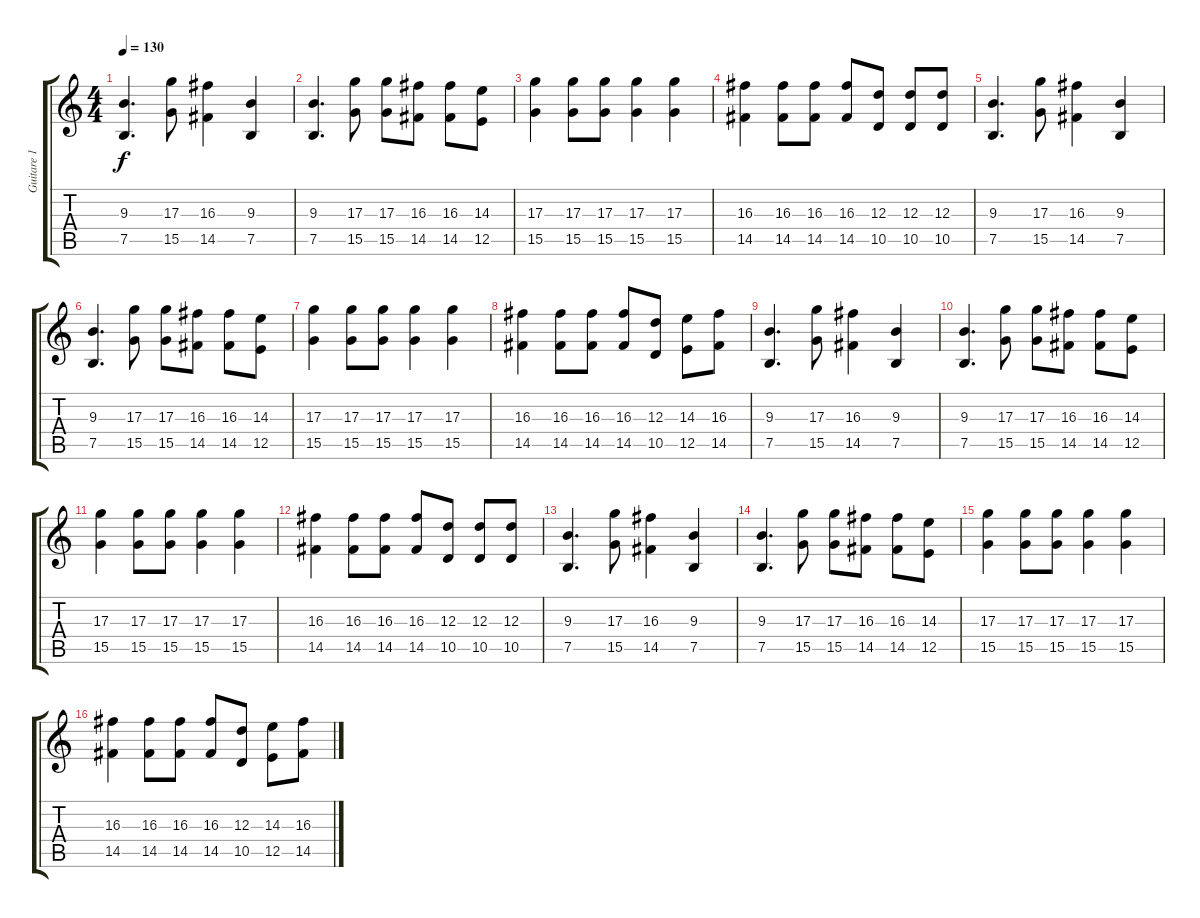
\track ("Guitare 1" "Guitare 1") {instrument distortionguitar}
\staff {score tabs}
\tuning (B3 Gb3 D3 A2 E2 B1) {hide}
\ts (4 4)
\tempo 130
\clef g2
\ks c
(9.3 7.5).4{d dy f} (17.3 15.5).8 (16.3 14.5).4 (9.3 7.5).4 |
(9.3 7.5).4{d} (17.3 15.5).8 (17.3 15.5).8 (16.3 14.5).8 (16.3 14.5).8 (14.3 12.5).8 |
(17.3 15.5).4 (17.3 15.5).8 (17.3 15.5).8 (17.3 15.5).4 (17.3 15.5).4 |
(16.3 14.5).4 (16.3 14.5).8 (16.3 14.5).8 (16.3 14.5).8 (12.3 10.5).8 (12.3 10.5).8 (12.3 10.5).8 |
(9.3 7.5).4{d} (17.3 15.5).8 (16.3 14.5).4 (9.3 7.5).4 |
(9.3 7.5).4{d} (17.3 15.5).8 (17.3 15.5).8 (16.3 14.5).8 (16.3 14.5).8 (14.3 12.5).8 |
(17.3 15.5).4 (17.3 15.5).8 (17.3 15.5).8 (17.3 15.5).4 (17.3 15.5).4 |
(16.3 14.5).4 (16.3 14.5).8 (16.3 14.5).8 (16.3 14.5).8 (12.3 10.5).8 (14.3 12.5).8 (16.3 14.5).8 |
(9.3 7.5).4{d} (17.3 15.5).8 (16.3 14.5).4 (9.3 7.5).4 |
(9.3 7.5).4{d} (17.3 15.5).8 (17.3 15.5).8 (16.3 14.5).8 (16.3 14.5).8 (14.3 12.5).8 |
(17.3 15.5).4 (17.3 15.5).8 (17.3 15.5).8 (17.3 15.5).4 (17.3 15.5).4 |
(16.3 14.5).4 (16.3 14.5).8 (16.3 14.5).8 (16.3 14.5).8 (12.3 10.5).8 (12.3 10.5).8 (12.3 10.5).8 |
(9.3 7.5).4{d} (17.3 15.5).8 (16.3 14.5).4 (9.3 7.5).4 |
(9.3 7.5).4{d} (17.3 15.5).8 (17.3 15.5).8 (16.3 14.5).8 (16.3 14.5).8 (14.3 12.5).8 |
(17.3 15.5).4 (17.3 15.5).8 (17.3 15.5).8 (17.3 15.5).4 (17.3 15.5).4 |
(16.3 14.5).4 (16.3 14.5).8 (16.3 14.5).8 (16.3 14.5).8 (12.3 10.5).8 (14.3 12.5).8 (16.3 14.5).8
